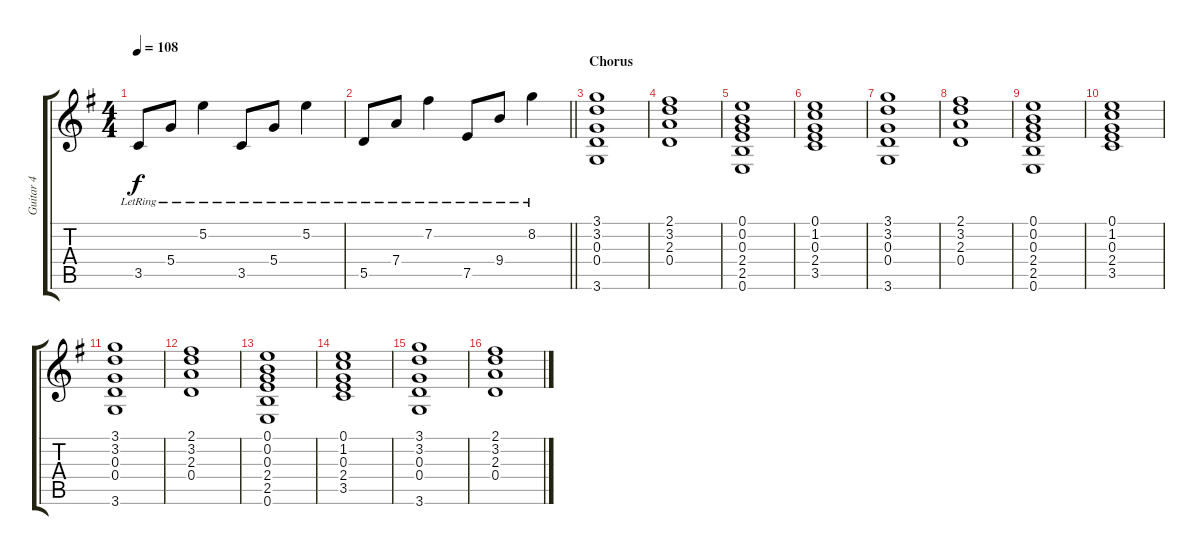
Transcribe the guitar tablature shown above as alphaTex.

\track ("Guitar 4" "Guitar 4") {instrument electricguitarclean}
\staff {score tabs}
\tuning (E4 B3 G3 D3 A2 E2) {hide}
\ts (4 4)
\tempo 108
\clef g2
\ks g
3.5{lr}.8{dy f} 5.4{lr}.8 5.2{lr}.4 3.5{lr}.8 5.4{lr}.8 5.2{lr}.4 |
\barLineRight lightlight
5.5{lr}.8 7.4{lr}.8 7.2{lr}.4 7.5{lr}.8 9.4{lr}.8 8.2{lr}.4 |
\section ("" "Chorus")
(3.1 3.2 0.3 0.4 3.6).1 |
(2.1 3.2 2.3 0.4).1 |
(0.1 0.2 0.3 2.4 2.5 0.6).1 |
(0.1 1.2 0.3 2.4 3.5).1 |
(3.1 3.2 0.3 0.4 3.6).1 |
(2.1 3.2 2.3 0.4).1 |
(0.1 0.2 0.3 2.4 2.5 0.6).1 |
(0.1 1.2 0.3 2.4 3.5).1 |
(3.1 3.2 0.3 0.4 3.6).1 |
(2.1 3.2 2.3 0.4).1 |
(0.1 0.2 0.3 2.4 2.5 0.6).1 |
(0.1 1.2 0.3 2.4 3.5).1 |
(3.1 3.2 0.3 0.4 3.6).1 |
(2.1 3.2 2.3 0.4).1
